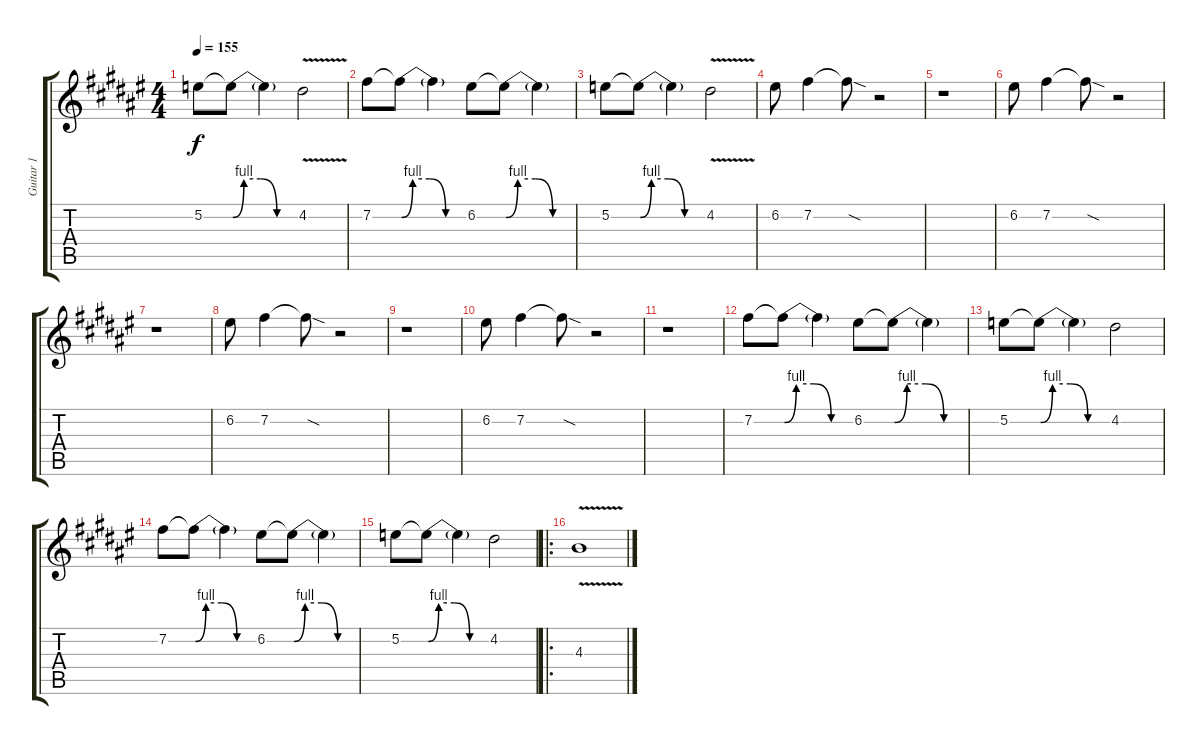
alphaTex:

\track ("Guitar 1" "Guitar 1") {instrument distortionguitar}
\staff {score tabs}
\tuning (E4 B3 G3 D3 A2 E2) {hide}
\ts (4 4)
\tempo 155
\clef g2
\ks d#minor
5.2.8{dy f} 5.2{be (custom 0 0 10 4 25 4 40 0 60 0) t}.8 5.2{t}.4 4.2{v}.2 |
7.2.8 7.2{be (custom 0 0 10 4 25 4 40 0 60 0) t}.8 7.2{t}.4 6.2.8 6.2{be (custom 0 0 10 4 25 4 40 0 60 0) t}.8 6.2{t}.4 |
5.2.8 5.2{be (custom 0 0 10 4 25 4 40 0 60 0) t}.8 5.2{t}.4 4.2{v}.2 |
\ks f#
6.2.8 7.2.4 7.2{sod t}.8 r.2 |
\ks d#minor
r.1 |
6.2.8 7.2.4 7.2{sod t}.8 r.2 |
r.1 |
\ks f#
6.2.8 7.2.4 7.2{sod t}.8 r.2 |
\ks d#minor
r.1 |
6.2.8 7.2.4 7.2{sod t}.8 r.2 |
r.1 |
\ks f#
7.2.8 7.2{be (custom 0 0 10 4 25 4 40 0 60 0) t}.8 7.2{t}.4 6.2.8 6.2{be (custom 0 0 10 4 25 4 40 0 60 0) t}.8 6.2{t}.4 |
\ks d#minor
5.2.8 5.2{be (custom 0 0 10 4 25 4 40 0 60 0) t}.8 5.2{t}.4 4.2.2 |
7.2.8 7.2{be (custom 0 0 10 4 25 4 40 0 60 0) t}.8 7.2{t}.4 6.2.8 6.2{be (custom 0 0 10 4 25 4 40 0 60 0) t}.8 6.2{t}.4 |
5.2.8 5.2{be (custom 0 0 10 4 25 4 40 0 60 0) t}.8 5.2{t}.4 4.2.2 |
\ro
\ks f#
4.3{v}.1
